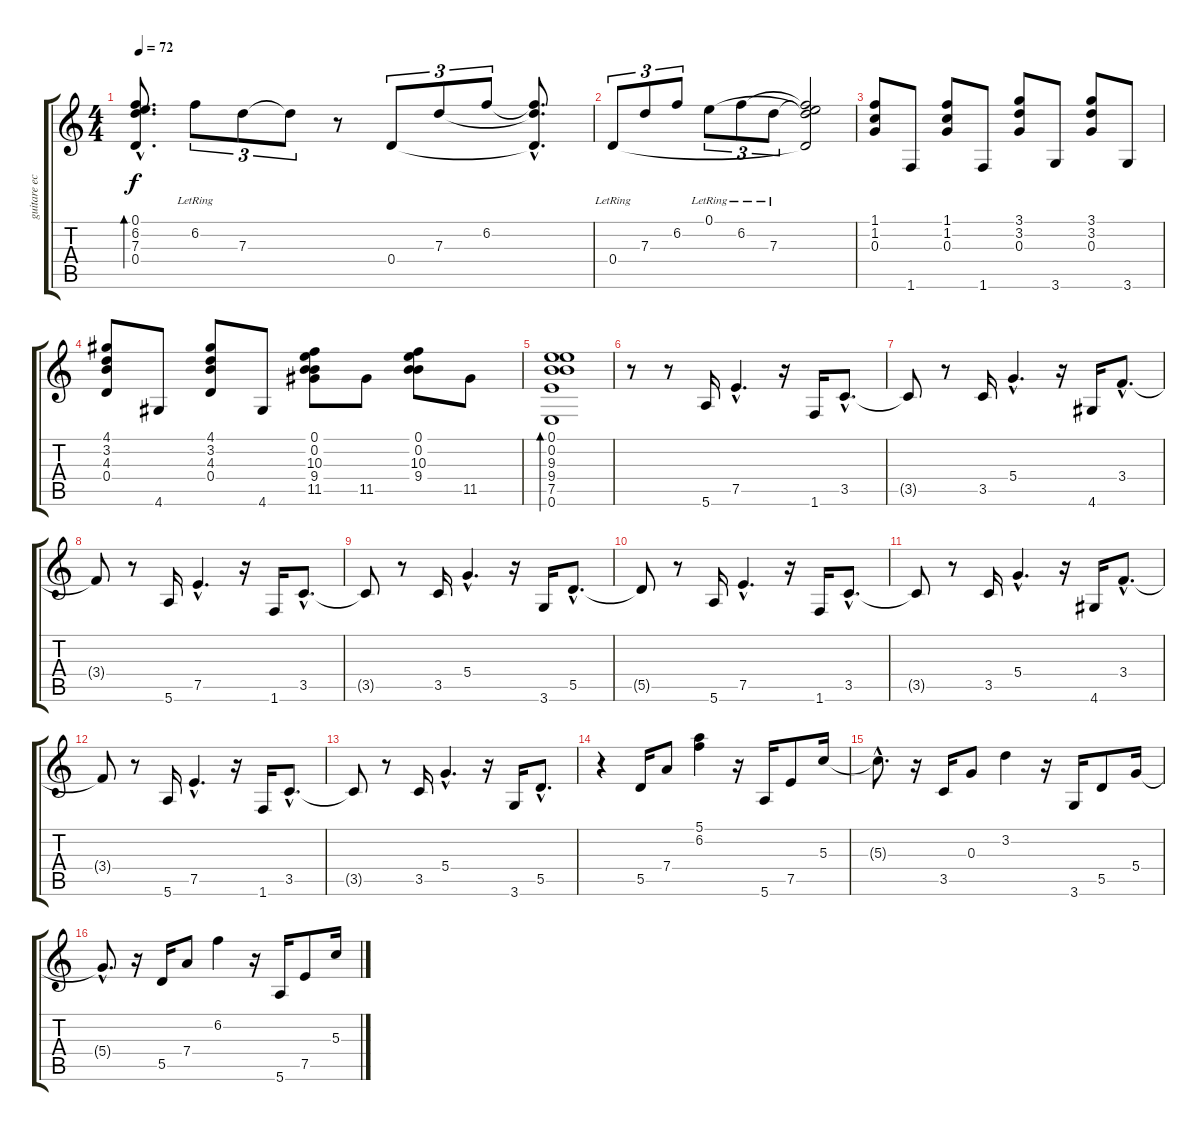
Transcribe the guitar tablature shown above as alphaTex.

\track ("guitare echo" "guitare ec") {instrument electricguitarjazz}
\staff {score tabs}
\tuning (E4 B3 G3 D3 A2 E2) {hide}
\ts (4 4)
\tempo 72
\clef g2
\ks c
(0.1{hac} 6.2{hac} 7.3{hac} 0.4{hac}).8{d bd 480 dy f} 6.2{lr}.8{tu (3 2)} 7.3.8{tu (3 2)} 7.3{t}.8{tu (3 2)} r.8 0.4.8{tu (3 2)} 7.3.8{tu (3 2)} 6.2.8{tu (3 2)} (6.2{hac t} 7.3{hac t} 0.4{hac t}).8{d} |
0.4{lr}.8{tu (3 2)} 7.3.8{tu (3 2)} 6.2.8{tu (3 2)} 0.1{lr}.8{tu (3 2)} 6.2{lr}.8{tu (3 2)} 7.3{lr}.8{tu (3 2)} (0.1{t} 6.2{t} 7.3{t} 0.4{t}).2 |
(1.1 1.2 0.3).8 1.6.8 (1.1 1.2 0.3).8 1.6.8 (3.1 3.2 0.3).8 3.6.8 (3.1 3.2 0.3).8 3.6.8 |
(4.1 3.2 4.3 0.4).8 4.6.8 (4.1 3.2 4.3 0.4).8 4.6.8 (0.1 0.2 10.3 9.4 11.5).8 11.5.8 (0.1 0.2 10.3 9.4).8 11.5.8 |
(0.1 0.2 9.3 9.4 7.5 0.6).1{bd 120} |
r.8{instrument electricguitarjazz} r.8 5.6.16 7.5{hac}.4{d} r.16 1.6.16 3.5{hac}.8{d} |
3.5{t}.8 r.8 3.5.16 5.4{hac}.4{d} r.16 4.6.16 3.4{hac}.8{d} |
3.4{t}.8 r.8 5.6.16 7.5{hac}.4{d} r.16 1.6.16 3.5{hac}.8{d} |
3.5{t}.8 r.8 3.5.16 5.4{hac}.4{d} r.16 3.6.16 5.5{hac}.8{d} |
5.5{t}.8 r.8 5.6.16 7.5{hac}.4{d} r.16 1.6.16 3.5{hac}.8{d} |
3.5{t}.8 r.8 3.5.16 5.4{hac}.4{d} r.16 4.6.16 3.4{hac}.8{d} |
3.4{t}.8 r.8 5.6.16 7.5{hac}.4{d} r.16 1.6.16 3.5{hac}.8{d} |
3.5{t}.8 r.8 3.5.16 5.4{hac}.4{d} r.16 3.6.16 5.5{hac}.8{d} |
r.4 5.5.16 7.4.8 (5.1 6.2).4 r.16 5.6.16 7.5.8 5.3.16 |
5.3{hac t}.8{d} r.16 3.5.16 0.3.8 3.2.4 r.16 3.6.16 5.5.8 5.4.16 |
5.4{hac t}.8{d} r.16 5.5.16 7.4.8 6.2.4 r.16 5.6.16 7.5.8 5.3.16
